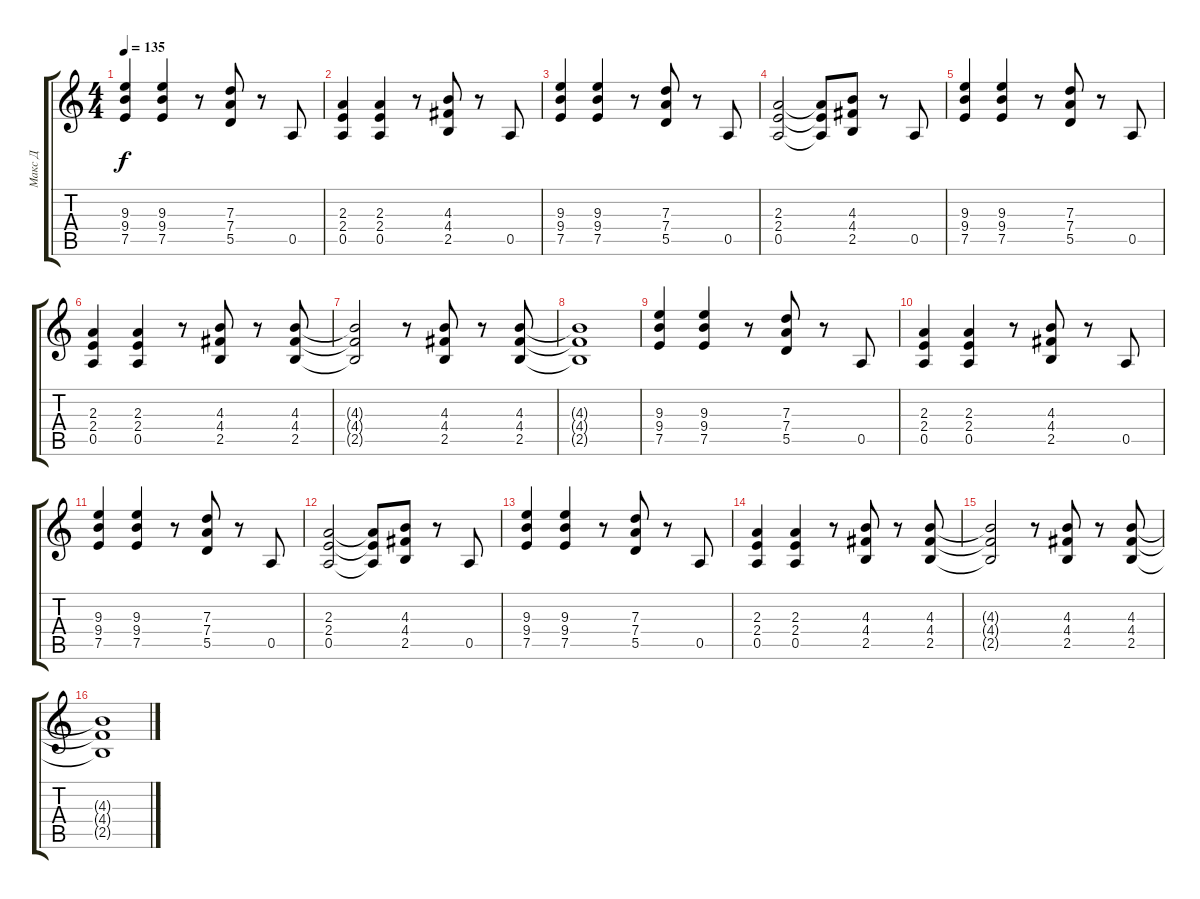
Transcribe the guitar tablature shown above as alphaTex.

\track ("Макс Д" "Макс Д") {instrument overdrivenguitar}
\staff {score tabs}
\tuning (E4 B3 G3 D3 A2 E2) {hide}
\ts (4 4)
\tempo 135
\clef g2
\ks c
(9.3 9.4 7.5).4{dy f} (9.3 9.4 7.5).4 r.8 (7.3 7.4 5.5).8 r.8 0.5.8 |
(2.3 2.4 0.5).4 (2.3 2.4 0.5).4 r.8 (4.3 4.4 2.5).8 r.8 0.5.8 |
(9.3 9.4 7.5).4 (9.3 9.4 7.5).4 r.8 (7.3 7.4 5.5).8 r.8 0.5.8 |
(2.3 2.4 0.5).2 (2.3{t} 2.4{t} 0.5{t}).8 (4.3 4.4 2.5).8 r.8 0.5.8 |
(9.3 9.4 7.5).4 (9.3 9.4 7.5).4 r.8 (7.3 7.4 5.5).8 r.8 0.5.8 |
(2.3 2.4 0.5).4 (2.3 2.4 0.5).4 r.8 (4.3 4.4 2.5).8 r.8 (4.3 4.4 2.5).8 |
(4.3{t} 4.4{t} 2.5{t}).2 r.8 (4.3 4.4 2.5).8 r.8 (4.3 4.4 2.5).8 |
(4.3{t} 4.4{t} 2.5{t}).1 |
(9.3 9.4 7.5).4 (9.3 9.4 7.5).4 r.8 (7.3 7.4 5.5).8 r.8 0.5.8 |
(2.3 2.4 0.5).4 (2.3 2.4 0.5).4 r.8 (4.3 4.4 2.5).8 r.8 0.5.8 |
(9.3 9.4 7.5).4 (9.3 9.4 7.5).4 r.8 (7.3 7.4 5.5).8 r.8 0.5.8 |
(2.3 2.4 0.5).2 (2.3{t} 2.4{t} 0.5{t}).8 (4.3 4.4 2.5).8 r.8 0.5.8 |
(9.3 9.4 7.5).4 (9.3 9.4 7.5).4 r.8 (7.3 7.4 5.5).8 r.8 0.5.8 |
(2.3 2.4 0.5).4 (2.3 2.4 0.5).4 r.8 (4.3 4.4 2.5).8 r.8 (4.3 4.4 2.5).8 |
(4.3{t} 4.4{t} 2.5{t}).2 r.8 (4.3 4.4 2.5).8 r.8 (4.3 4.4 2.5).8 |
(4.3{t} 4.4{t} 2.5{t}).1
